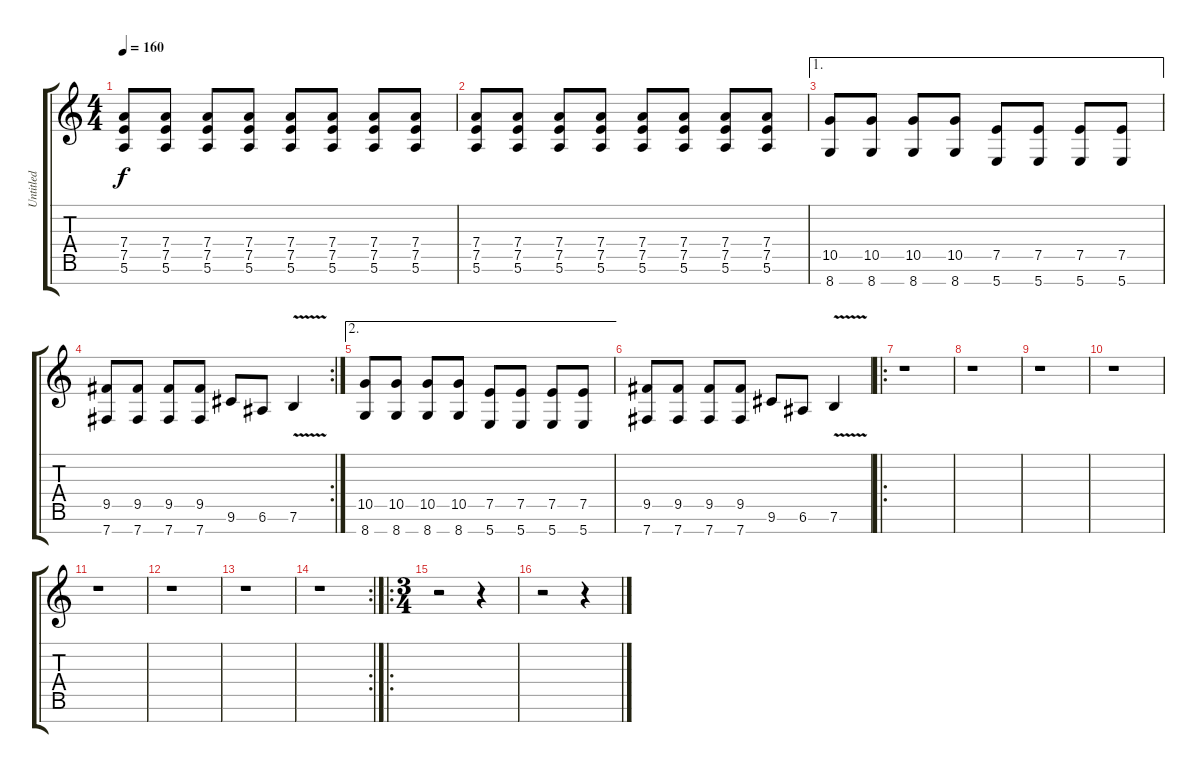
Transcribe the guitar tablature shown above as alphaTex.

\track ("Untitled" "Untitled") {instrument distortionguitar}
\staff {score tabs}
\tuning (E4 B3 G3 D3 A2 E2 B1) {hide}
\ts (4 4)
\tempo 160
\clef g2
\ks c
(7.4 7.5 5.6).8{dy f} (7.4 7.5 5.6).8 (7.4 7.5 5.6).8 (7.4 7.5 5.6).8 (7.4 7.5 5.6).8 (7.4 7.5 5.6).8 (7.4 7.5 5.6).8 (7.4 7.5 5.6).8 |
(7.4 7.5 5.6).8 (7.4 7.5 5.6).8 (7.4 7.5 5.6).8 (7.4 7.5 5.6).8 (7.4 7.5 5.6).8 (7.4 7.5 5.6).8 (7.4 7.5 5.6).8 (7.4 7.5 5.6).8 |
\ae 1
(10.5 8.7).8 (10.5 8.7).8 (10.5 8.7).8 (10.5 8.7).8 (7.5 5.7).8 (7.5 5.7).8 (7.5 5.7).8 (7.5 5.7).8 |
\rc 2
(9.5 7.7).8 (9.5 7.7).8 (9.5 7.7).8 (9.5 7.7).8 9.6.8 6.6.8 7.6{v}.4 |
\ae 2
(10.5 8.7).8 (10.5 8.7).8 (10.5 8.7).8 (10.5 8.7).8 (7.5 5.7).8 (7.5 5.7).8 (7.5 5.7).8 (7.5 5.7).8 |
(9.5 7.7).8 (9.5 7.7).8 (9.5 7.7).8 (9.5 7.7).8 9.6.8 6.6.8 7.6{v}.4 |
\ro
r.1 |
r.1 |
r.1 |
r.1 |
r.1 |
r.1 |
r.1 |
\rc 2
r.1 |
\ro
\ts (3 4)
r.2 r.4 |
r.2 r.4
